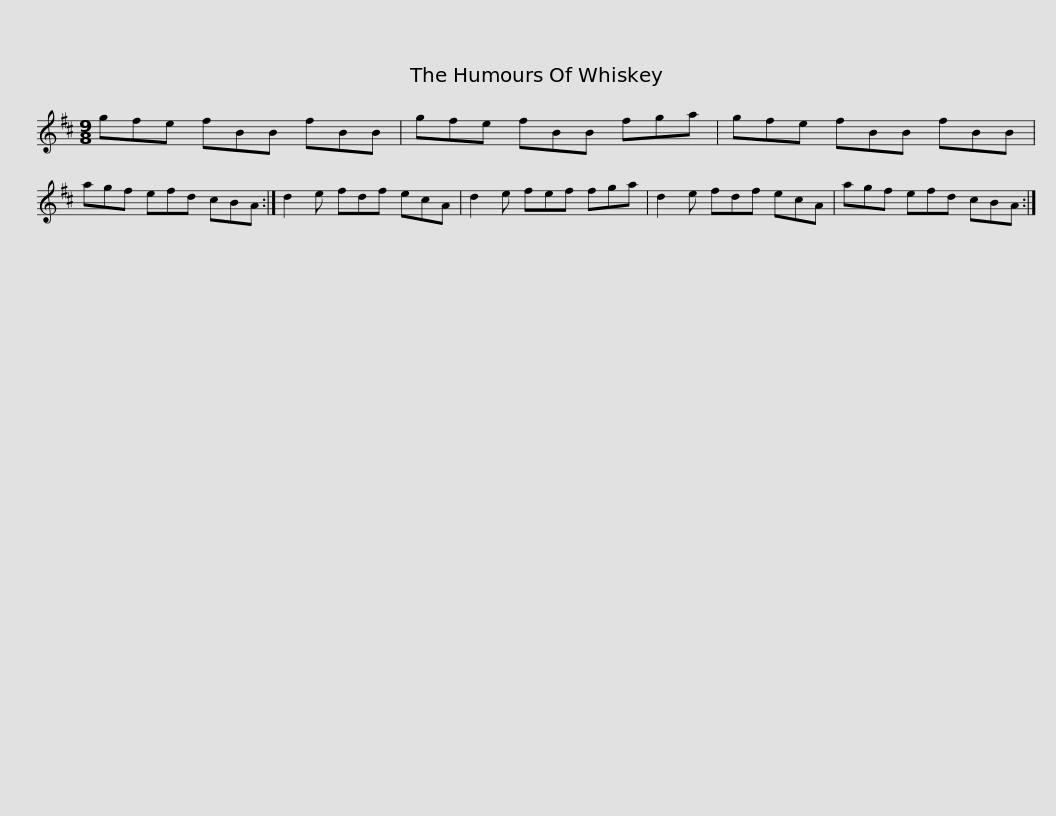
X:1
L:1/8
M:9/8
I:linebreak $
K:Bmin
V:1 treble
V:1
 gfe fBB fBB | gfe fBB fga | gfe fBB fBB | agf efd cBA :| d2 e fdf ecA |$ %5
 d2 e fef fga | d2 e fdf ecA | agf efd cBA :| %8
